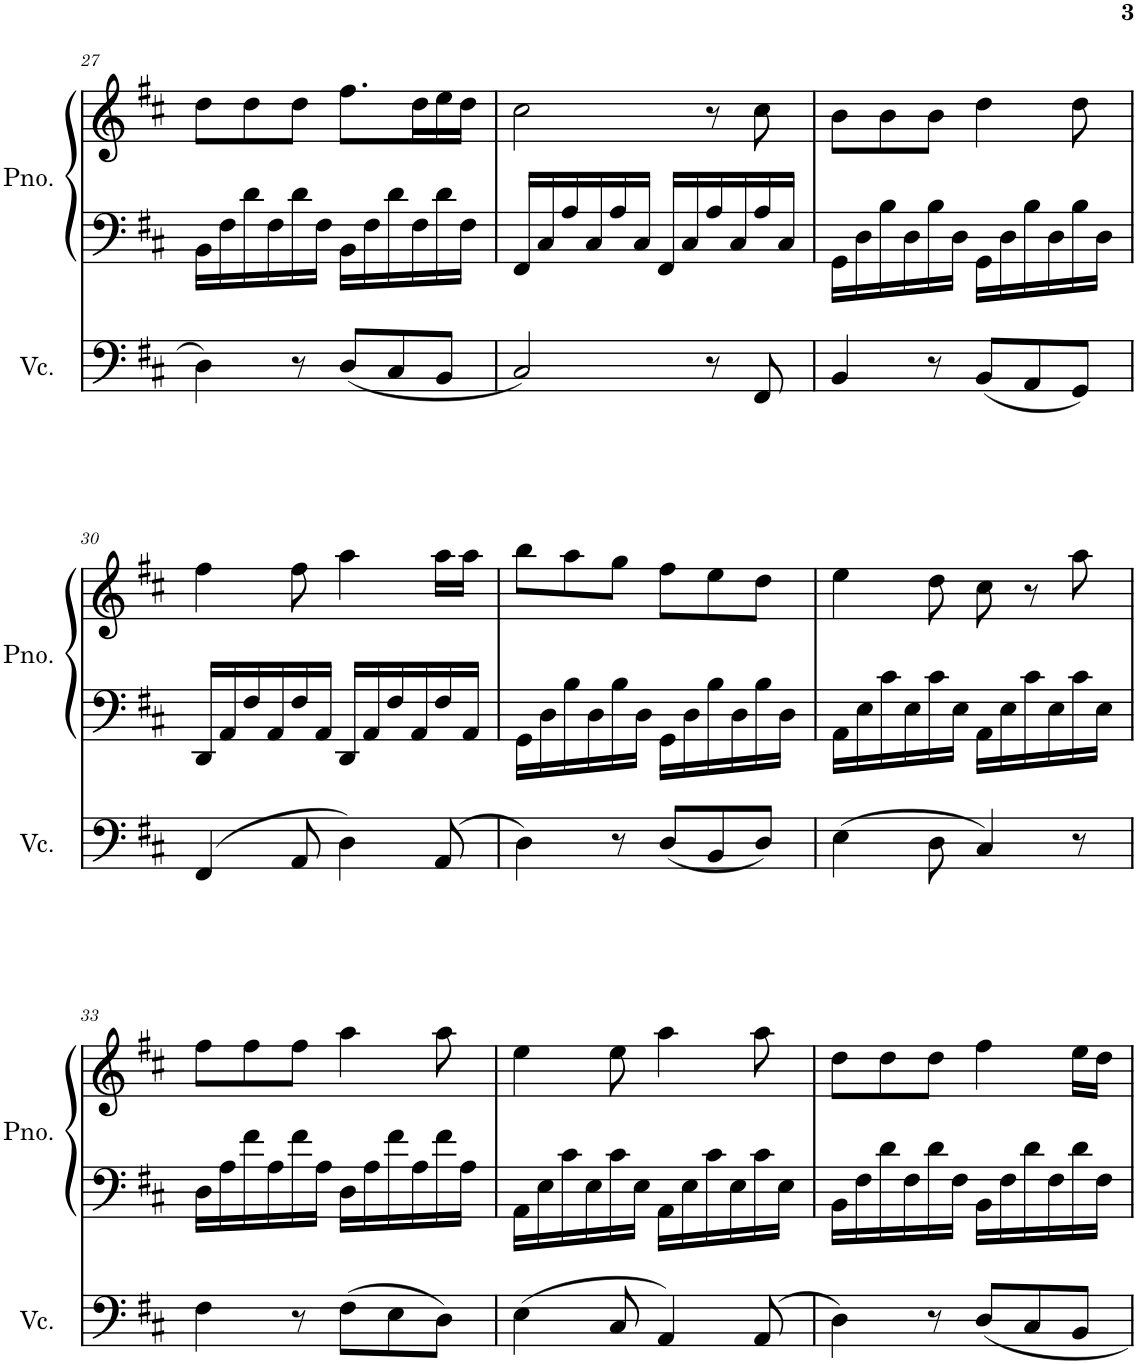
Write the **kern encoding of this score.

**kern	**kern	**kern
*part2	*part1	*part1
*staff3	*staff2	*staff1
*I"Violoncello	*I"Piano	*
*I'Vc.	*I'Pno.	*
!!LO:PB:g=z
*clefF4	*clefF4	*clefG2
*k[f#c#]	*k[f#c#]	*k[f#c#]
*D:	*D:	*D:
*M6/8	*M6/8	*M6/8
=27	=27	=27
4D\	16BB\LL	8dd\L
.	16F#\	.
.	16d\	8dd\
.	16F#\	.
8r	16d\	8dd\J
.	16F#\JJ	.
(<8D/L	16BB\LL	8.ff#\L
.	16F#\	.
8C#/	16d\	.
.	16F#\	16dd\L
8BB/J	16d\	16ee\
.	16F#\JJ	16dd\JJ
=28	=28	=28
2C#/)	16FF#/LL	2cc#\
.	16C#/	.
.	16A/	.
.	16C#/	.
.	16A/	.
.	16C#/JJ	.
.	16FF#/LL	.
.	16C#/	.
8r	16A/	8r
.	16C#/	.
8FF#/	16A/	8cc#\
.	16C#/JJ	.
=29	=29	=29
4BB/	16GG\LL	8b\L
.	16D\	.
.	16B\	8b\
.	16D\	.
8r	16B\	8b\J
.	16D\JJ	.
(<8BB/L	16GG\LL	4dd\
.	16D\	.
8AA/	16B\	.
.	16D\	.
8GG/J)	16B\	8dd\
.	16D\JJ	.
!!LO:LB:g=z
=30	=30	=30
(>4FF#/	16DD/LL	4ff#\
.	16AA/	.
.	16F#/	.
.	16AA/	.
8AA/	16F#/	8ff#\
.	16AA/JJ	.
4D\)	16DD/LL	4aa\
.	16AA/	.
.	16F#/	.
.	16AA/	.
(>8AA/	16F#/	16aa\LL
.	16AA/JJ	16aa\JJ
=31	=31	=31
4D\)	16GG\LL	8bb\L
.	16D\	.
.	16B\	8aa\
.	16D\	.
8r	16B\	8gg\J
.	16D\JJ	.
(<8D/L	16GG\LL	8ff#\L
.	16D\	.
8BB/	16B\	8ee\
.	16D\	.
8D/J)	16B\	8dd\J
.	16D\JJ	.
=32	=32	=32
(>4E\	16AA\LL	4ee\
.	16E\	.
.	16c#\	.
.	16E\	.
8D\	16c#\	8dd\
.	16E\JJ	.
4C#/)	16AA\LL	8cc#\
.	16E\	.
.	16c#\	8r
.	16E\	.
8r	16c#\	8aa\
.	16E\JJ	.
!!LO:LB:g=z
=33	=33	=33
4F#\	16D\LL	8ff#\L
.	16A\	.
.	16f#\	8ff#\
.	16A\	.
8r	16f#\	8ff#\J
.	16A\JJ	.
(>8F#\L	16D\LL	4aa\
.	16A\	.
8E\	16f#\	.
.	16A\	.
8D\J)	16f#\	8aa\
.	16A\JJ	.
=34	=34	=34
(>4E\	16AA\LL	4ee\
.	16E\	.
.	16c#\	.
.	16E\	.
8C#/	16c#\	8ee\
.	16E\JJ	.
4AA/)	16AA\LL	4aa\
.	16E\	.
.	16c#\	.
.	16E\	.
(>8AA/	16c#\	8aa\
.	16E\JJ	.
=35	=35	=35
4D\)	16BB\LL	8dd\L
.	16F#\	.
.	16d\	8dd\
.	16F#\	.
8r	16d\	8dd\J
.	16F#\JJ	.
8D/L	16BB\LL	4ff#\
.	16F#\	.
8C#/	16d\	.
.	16F#\	.
8BB/J	16d\	16ee\LL
.	16F#\JJ	16dd\JJ
=	=	=
*-	*-	*-
